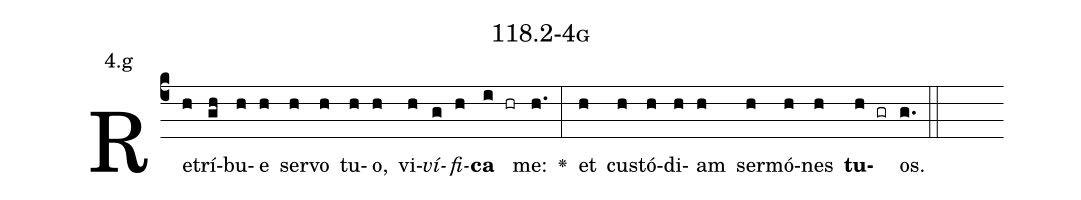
name: 118.2-4g;
annotation: 4.g;
%%
(c4)Re(h)trí(gh)bu(h)e(h) ser(h)vo(h) tu(h)o,(h) vi(h)<i>ví</i>(g)<i>fi</i>(h)<b>ca</b>(i hr) me:(h.) <v>\greheightstar</v>(:) et(h) cus(h)tó(h)di(h)am(h) ser(h)mó(h)nes(h) <b>tu</b>(h gr)os.(g.) (::)


%E(h) u(h) o(h) u(h) a(h) e.(g.) (::)
